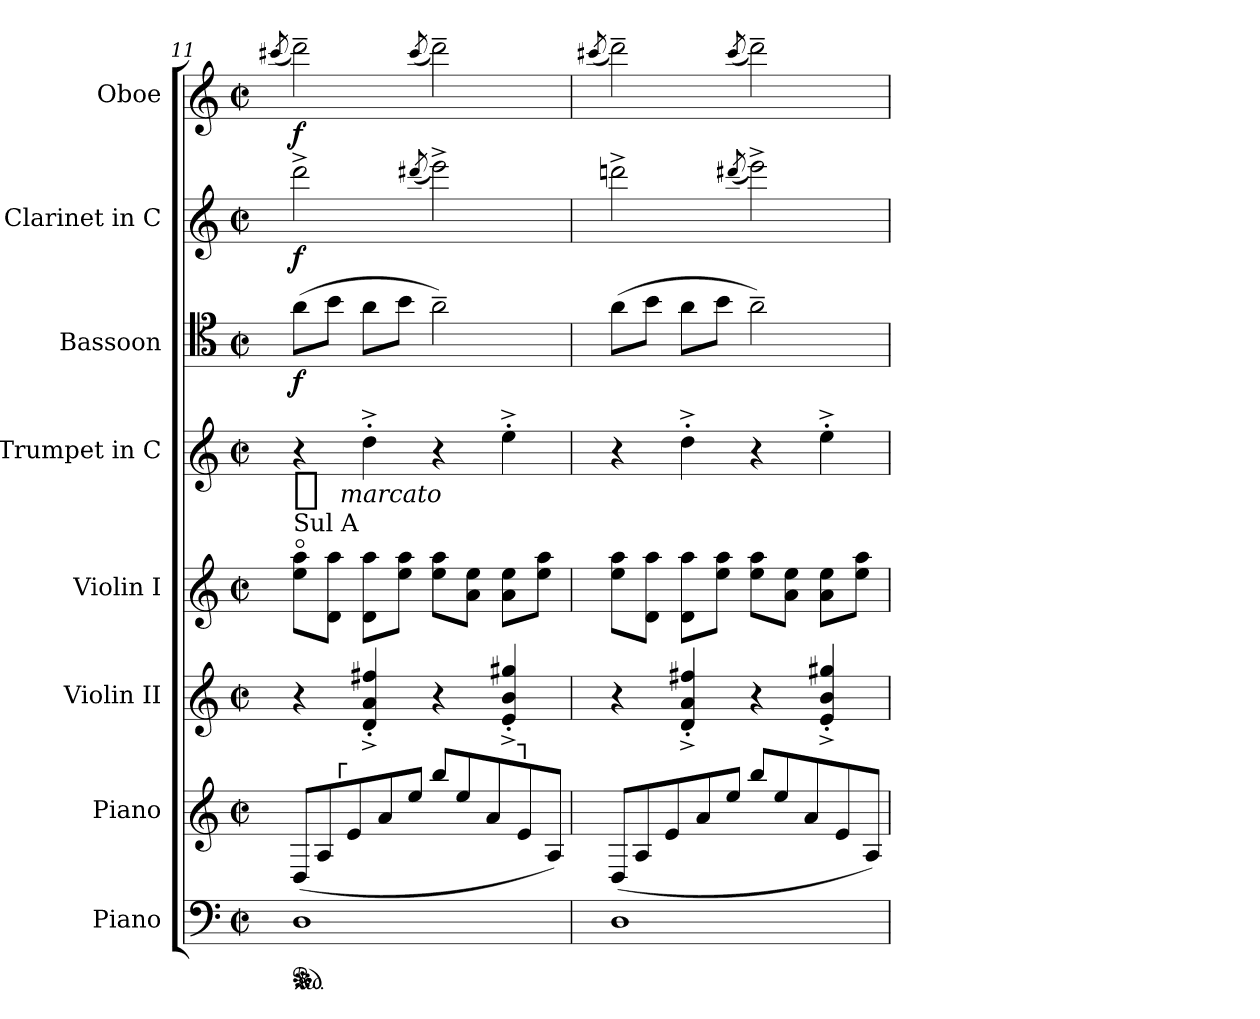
**kern	**kern	**kern	**kern	**kern	**dynam	**kern	**dynam	**kern	**dynam	**kern	**dynam
*part8	*part7	*part6	*part5	*part4	*part4	*part3	*part3	*part2	*part2	*part1	*part1
*staff8	*staff7	*staff6	*staff5	*staff4	*staff4	*staff3	*staff3	*staff2	*staff2	*staff1	*staff1
*I"Piano	*I"Piano	*I"Violin II	*I"Violin I	*I"Trumpet in C	*	*I"Bassoon	*	*I"Clarinet in C	*	*I"Oboe	*
*	*	*I'vn	*I'vn	*I'tp	*	*I'bn	*	*I'cl	*	*I'ob	*
*clefF4	*clefG2	*clefG2	*clefG2	*clefG2	*	*clefC4	*	*clefG2	*	*clefG2	*
*k[]	*k[]	*k[]	*k[]	*k[]	*	*k[]	*	*k[]	*	*k[]	*
*C:	*C:	*C:	*C:	*C:	*	*C:	*	*C:	*	*C:	*
*M2/2	*M2/2	*M2/2	*M2/2	*M2/2	*	*M2/2	*	*M2/2	*	*M2/2	*
*met(c|)	*met(c|)	*met(c|)	*met(c|)	*met(c|)	*	*met(c|)	*	*met(c|)	*	*met(c|)	*
=11	=11	=11	=11	=11	=11	=11	=11	=11	=11	=11	=11
.	.	.	.	.	.	.	.	.	.	(8qccc#X/	.
*	*Xtuplet	*	*	*	*	*	*	*	*	*	*
!	!	!	!LO:TX:a:t=Sul A	!	!	!	!	!	!	!	!
!	!	!	!	!	!LO:DY:t=%s marcato	!	!	!	!	!	!
*ped	*	*	*	*	*	*	*	*	*	*	*
*Xped	*	*	*	*	*	*	*	*	*	*	*
1D\	(10D/L	4r	8eeo< 8aao<L	4r	f	(8aL	f	2ddd^	f	2ddd~)	f
.	10A/	.	.	.	.	.	.	.	.	.	.
.	.	.	8d 8aaJ	.	.	8bJ	.	.	.	.	.
!	!LO:TX:a:rj:t=┌	!	!	!	!	!	!	!	!	!	!
.	10e\	.	.	.	.	.	.	.	.	.	.
.	.	4d'^ 4a'^ 4ff#X'^	8d 8aaL	4dd'^	.	8aL	.	.	.	.	.
.	10a	.	.	.	.	.	.	.	.	.	.
.	.	.	8ee 8aaJ	.	.	8bJ	.	.	.	.	.
.	10eeJ	.	.	.	.	.	.	.	.	.	.
.	.	.	.	.	.	.	.	(8qddd#X/	.	(8qccc#/	.
.	10bb\L	4r	8ee 8aaL	4r	.	2a~)	.	2eee^)	.	2ddd~)	.
.	10ee	.	.	.	.	.	.	.	.	.	.
.	.	.	8a 8eeJ	.	.	.	.	.	.	.	.
.	10a	.	.	.	.	.	.	.	.	.	.
.	.	4e'^/ 4b'^/ 4gg#X'^/	8a 8eeL	4ee'^	.	.	.	.	.	.	.
!	!LO:TX:a:t=┐	!	!	!	!	!	!	!	!	!	!
.	10e	.	.	.	.	.	.	.	.	.	.
.	.	.	8ee 8aaJ	.	.	.	.	.	.	.	.
.	10A/J)	.	.	.	.	.	.	.	.	.	.
=12	=12	=12	=12	=12	=12	=12	=12	=12	=12	=12	=12
.	.	.	.	.	.	.	.	.	.	(8qccc#X/	.
1D\	(10D/L	4r	8ee 8aaL	4r	.	(8aL	.	2dddn^	.	2ddd~)	.
.	10A/	.	.	.	.	.	.	.	.	.	.
.	.	.	8d 8aaJ	.	.	8bJ	.	.	.	.	.
.	10e\	.	.	.	.	.	.	.	.	.	.
.	.	4d'^ 4a'^ 4ff#X'^	8d 8aaL	4dd'^	.	8aL	.	.	.	.	.
.	10a	.	.	.	.	.	.	.	.	.	.
.	.	.	8ee 8aaJ	.	.	8bJ	.	.	.	.	.
.	10eeJ	.	.	.	.	.	.	.	.	.	.
.	.	.	.	.	.	.	.	(8qddd#X/	.	(8qccc#/	.
.	10bb\L	4r	8ee 8aaL	4r	.	2a~)	.	2eee^)	.	2ddd~)	.
.	10ee	.	.	.	.	.	.	.	.	.	.
.	.	.	8a 8eeJ	.	.	.	.	.	.	.	.
.	10a	.	.	.	.	.	.	.	.	.	.
.	.	4e'^/ 4b'^/ 4gg#X'^/	8a 8eeL	4ee'^	.	.	.	.	.	.	.
.	10e	.	.	.	.	.	.	.	.	.	.
.	.	.	8ee 8aaJ	.	.	.	.	.	.	.	.
.	10A/J)	.	.	.	.	.	.	.	.	.	.
=	=	=	=	=	=	=	=	=	=	=	=
*-	*-	*-	*-	*-	*-	*-	*-	*-	*-	*-	*-
